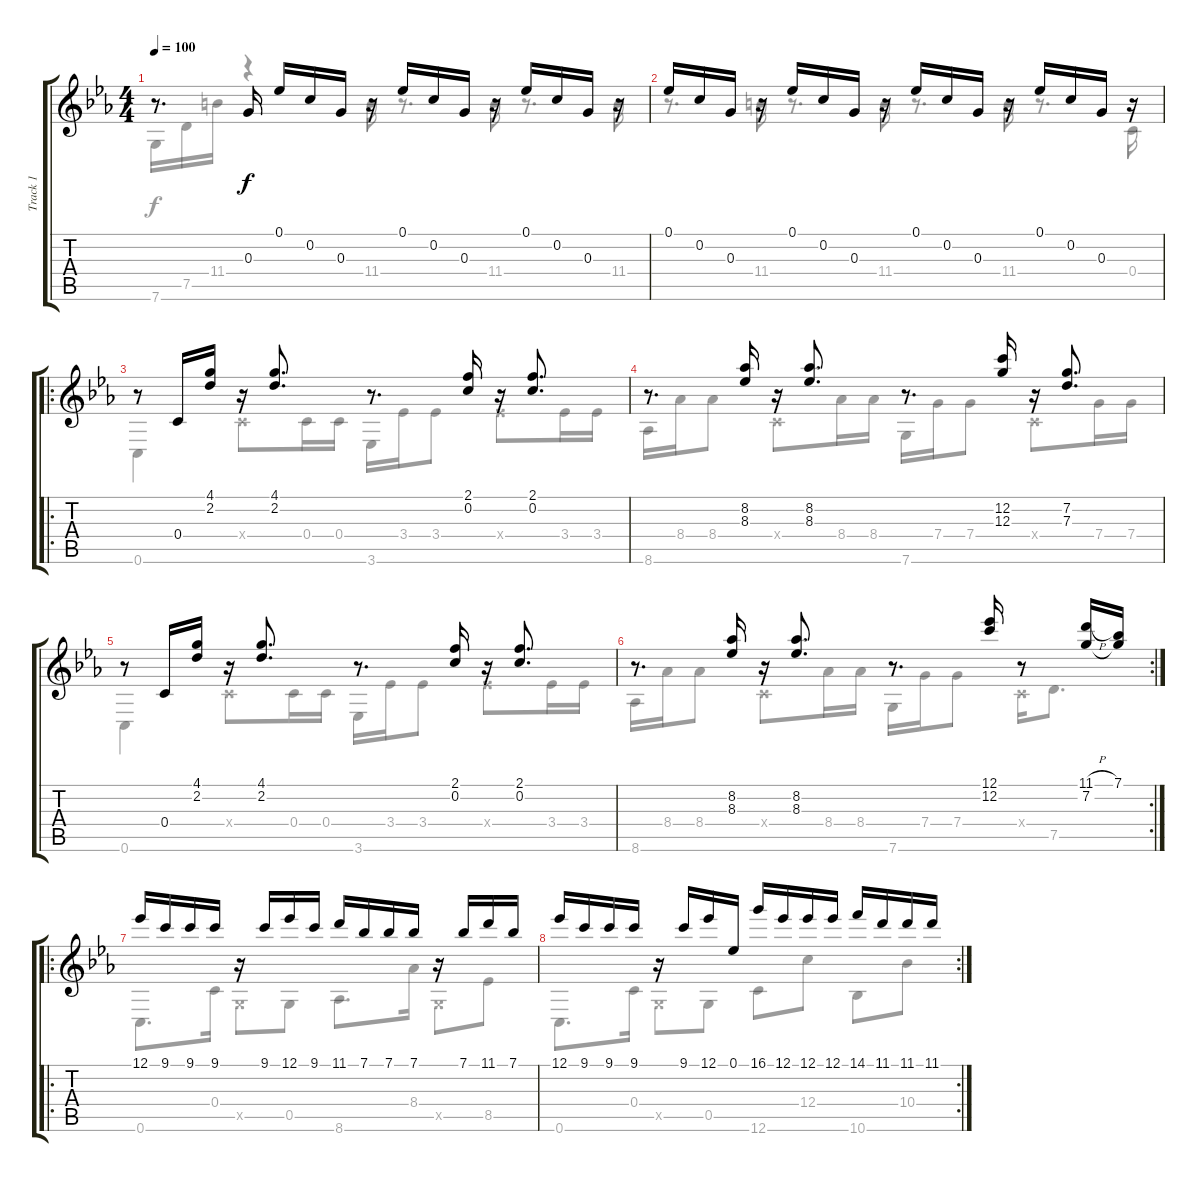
\track ("Track 1" "Track 1") {instrument acousticguitarsteel}
\staff {score tabs}
\tuning (Eb4 C4 G3 C3 G2 C2) {hide}
\voice
\ts (4 4)
\tempo 100
\clef g2
\ks cminor
r.8{d dy f} 0.3.16 0.1.16 0.2.16 0.3.16 r.16 0.1.16 0.2.16 0.3.16 r.16 0.1.16 0.2.16 0.3.16 r.16 |
0.1.16 0.2.16 0.3.16 r.16 0.1.16 0.2.16 0.3.16 r.16 0.1.16 0.2.16 0.3.16 r.16 0.1.16 0.2.16 0.3.16 r.16 |
\ro
r.8 0.4.16 (4.1 2.2).16 r.16 (4.1 2.2).8{d} r.8{d} (2.1 0.2).16 r.16 (2.1 0.2).8{d} |
r.8{d} (8.2 8.3).16 r.16 (8.2 8.3).8{d} r.8{d} (12.2 12.3).16 r.16 (7.2 7.3).8{d} |
r.8 0.4.16 (4.1 2.2).16 r.16 (4.1 2.2).8{d} r.8{d} (2.1 0.2).16 r.16 (2.1 0.2).8{d} |
\rc 2
r.8{d} (8.2 8.3).16 r.16 (8.2 8.3).8{d} r.8{d} (12.1 12.2).16 r.8 (11.1{h} 7.2).16 (7.1 7.2{t}).16 |
\ro
12.1.16 9.1.16 9.1.16 9.1.16 r.16 9.1.16 12.1.16 9.1.16 11.1.16 7.1.16 7.1.16 7.1.16 r.16 7.1.16 11.1.16 7.1.16 |
\rc 2
12.1.16 9.1.16 9.1.16 9.1.16 r.16 9.1.16 12.1.16 0.1.16 16.1.16 12.1.16 12.1.16 12.1.16 14.1.16 11.1.16 11.1.16 11.1.16
\voice
\clef g2
\ottava regular
\simile none
\ks cminor
7.6.16{dy f} 7.5.16 11.4.16 r.4 11.4.16 r.8{d} 11.4.16 r.8{d} 11.4.16 |
r.8{d} 11.4.16 r.8{d} 11.4.16 r.8{d} 11.4.16 r.8{d} 0.4.16 |
0.6.4 0.4{x}.8 0.4.16 0.4.16 3.6.16 3.4.16 3.4.8 3.4{x}.8 3.4.16 3.4.16 |
8.6.16 8.4.16 8.4.8 0.4{x}.8 8.4.16 8.4.16 7.6.16 7.4.16 7.4.8 0.4{x}.8 7.4.16 7.4.16 |
0.6.4 0.4{x}.8 0.4.16 0.4.16 3.6.16 3.4.16 3.4.8 3.4{x}.8 3.4.16 3.4.16 |
8.6.16 8.4.16 8.4.8 0.4{x}.8 8.4.16 8.4.16 7.6.16 7.4.16 7.4.8 0.4{x}.16 7.5.8{d} |
0.6.8{d} 0.4.16 0.5{x}.8 0.5.8 8.6.8{d} 8.4.16 0.5{x}.8 8.5.8 |
0.6.8{d} 0.4.16 0.5{x}.8 0.5.8 12.6.8 12.4.8 10.6.8 10.4.8
